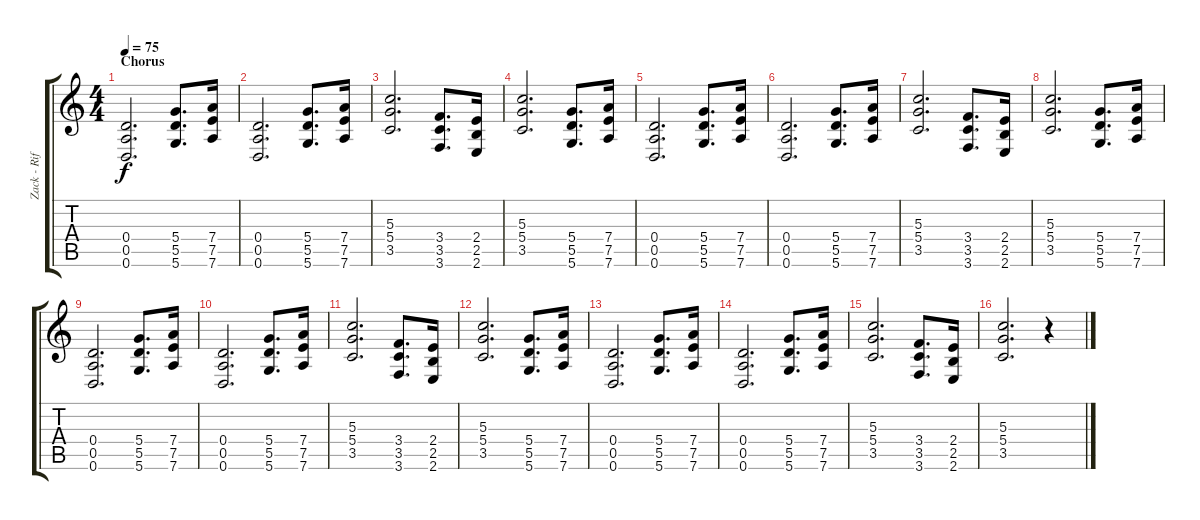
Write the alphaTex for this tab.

\track ("Zack - Riff" "Zack - Rif") {instrument distortionguitar}
\staff {score tabs}
\tuning (E4 B3 G3 D3 A2 D2) {hide}
\ts (4 4)
\section ("" "Chorus ")
\tempo 75
\clef g2
\ks c
(0.4 0.5 0.6).2{d dy f instrument distortionguitar} (5.4 5.5 5.6).8{d} (7.4 7.5 7.6).16 |
(0.4 0.5 0.6).2{d} (5.4 5.5 5.6).8{d} (7.4 7.5 7.6).16 |
(5.3 5.4 3.5).2{d} (3.4 3.5 3.6).8{d} (2.4 2.5 2.6).16 |
(5.3 5.4 3.5).2{d} (5.4 5.5 5.6).8{d} (7.4 7.5 7.6).16 |
(0.4 0.5 0.6).2{d} (5.4 5.5 5.6).8{d} (7.4 7.5 7.6).16 |
(0.4 0.5 0.6).2{d} (5.4 5.5 5.6).8{d} (7.4 7.5 7.6).16 |
(5.3 5.4 3.5).2{d} (3.4 3.5 3.6).8{d} (2.4 2.5 2.6).16 |
(5.3 5.4 3.5).2{d} (5.4 5.5 5.6).8{d} (7.4 7.5 7.6).16 |
(0.4 0.5 0.6).2{d} (5.4 5.5 5.6).8{d} (7.4 7.5 7.6).16 |
(0.4 0.5 0.6).2{d} (5.4 5.5 5.6).8{d} (7.4 7.5 7.6).16 |
(5.3 5.4 3.5).2{d} (3.4 3.5 3.6).8{d} (2.4 2.5 2.6).16 |
(5.3 5.4 3.5).2{d} (5.4 5.5 5.6).8{d} (7.4 7.5 7.6).16 |
(0.4 0.5 0.6).2{d} (5.4 5.5 5.6).8{d} (7.4 7.5 7.6).16 |
(0.4 0.5 0.6).2{d} (5.4 5.5 5.6).8{d} (7.4 7.5 7.6).16 |
(5.3 5.4 3.5).2{d} (3.4 3.5 3.6).8{d} (2.4 2.5 2.6).16 |
(5.3 5.4 3.5).2{d} r.4
